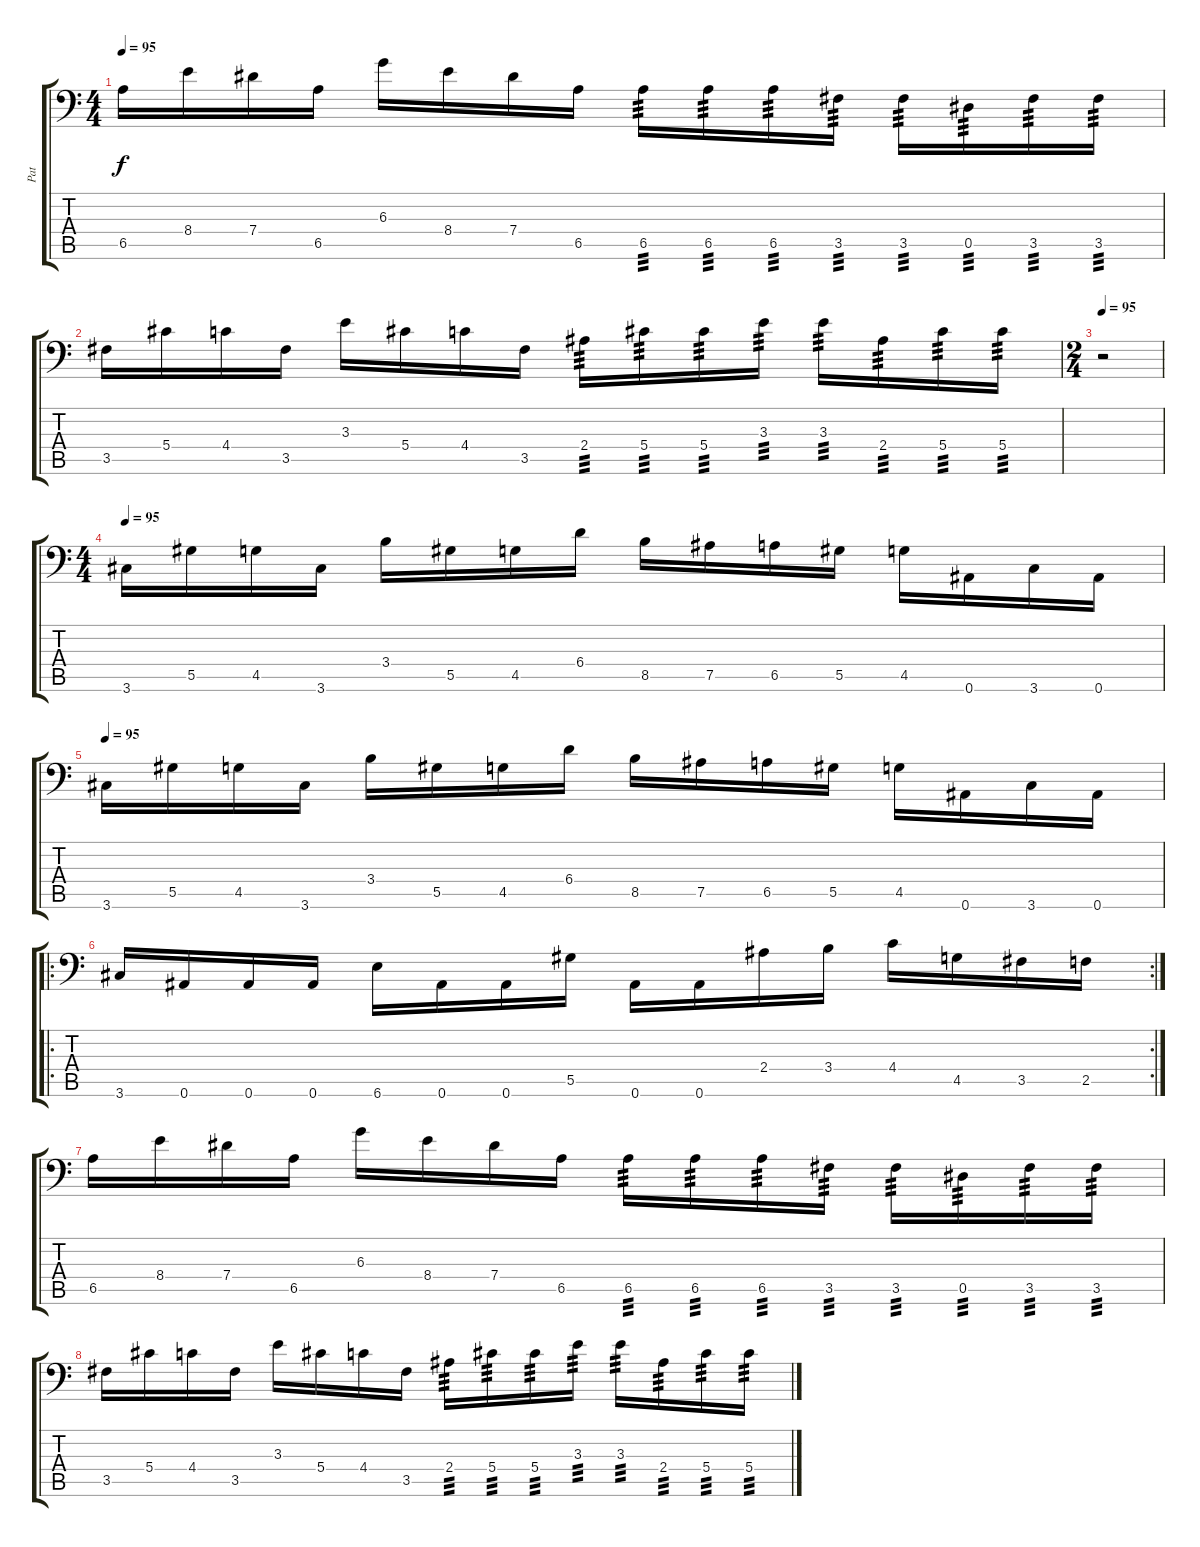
\track ("Pat" "Pat") {instrument distortionguitar}
\staff {score tabs}
\tuning (Bb3 F3 Db3 Ab2 Eb2 Bb1) {hide}
\ts (4 4)
\tempo 95
\clef f4
\ks c
6.5.16{dy f} 8.4.16 7.4.16 6.5.16 6.3.16 8.4.16 7.4.16 6.5.16 6.5.16{tp 3} 6.5.16{tp 3} 6.5.16{tp 3} 3.5.16{tp 3} 3.5.16{tp 3} 0.5.16{tp 3} 3.5.16{tp 3} 3.5.16{tp 3} |
3.5.16 5.4.16 4.4.16 3.5.16 3.3.16 5.4.16 4.4.16 3.5.16 2.4.16{tp 3} 5.4.16{tp 3} 5.4.16{tp 3} 3.3.16{tp 3} 3.3.16{tp 3} 2.4.16{tp 3} 5.4.16{tp 3} 5.4.16{tp 3} |
\ts (2 4)
\tempo 95
r.2 |
\ts (4 4)
\tempo 95
3.6.16 5.5.16 4.5.16 3.6.16 3.4.16 5.5.16 4.5.16 6.4.16 8.5.16 7.5.16 6.5.16 5.5.16 4.5.16 0.6.16 3.6.16 0.6.16 |
\tempo 95
3.6.16 5.5.16 4.5.16 3.6.16 3.4.16 5.5.16 4.5.16 6.4.16 8.5.16 7.5.16 6.5.16 5.5.16 4.5.16 0.6.16 3.6.16 0.6.16 |
\ro
\rc 2
3.6.16 0.6.16 0.6.16 0.6.16 6.6.16 0.6.16 0.6.16 5.5.16 0.6.16 0.6.16 2.4.16 3.4.16 4.4.16 4.5.16 3.5.16 2.5.16 |
6.5.16 8.4.16 7.4.16 6.5.16 6.3.16 8.4.16 7.4.16 6.5.16 6.5.16{tp 3} 6.5.16{tp 3} 6.5.16{tp 3} 3.5.16{tp 3} 3.5.16{tp 3} 0.5.16{tp 3} 3.5.16{tp 3} 3.5.16{tp 3} |
3.5.16 5.4.16 4.4.16 3.5.16 3.3.16 5.4.16 4.4.16 3.5.16 2.4.16{tp 3} 5.4.16{tp 3} 5.4.16{tp 3} 3.3.16{tp 3} 3.3.16{tp 3} 2.4.16{tp 3} 5.4.16{tp 3} 5.4.16{tp 3}
